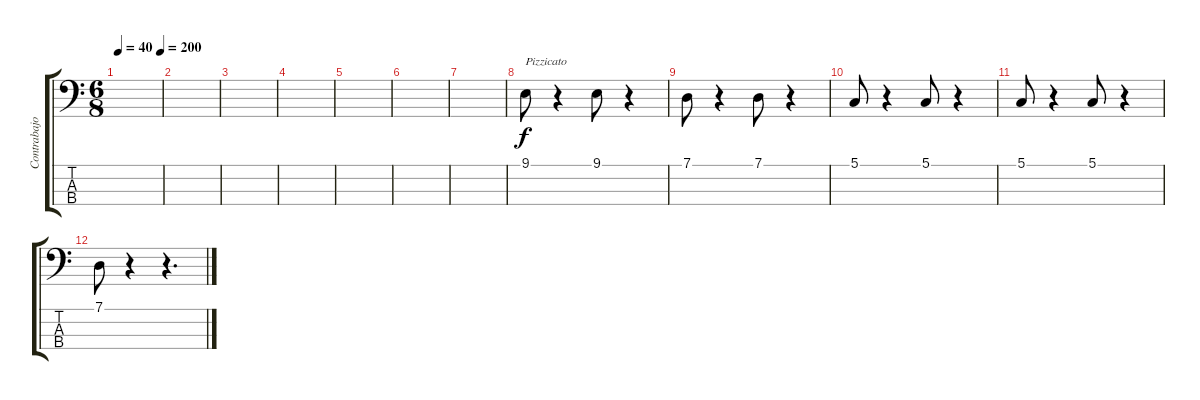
\track ("Contrabajo" "Contrabajo") {instrument contrabass}
\staff {score tabs}
\tuning (G1 D1 A0 E0) {hide}
\ts (6 8)
\tempo 40
\tempo (200 0.9791666666666666)
\tempo 40
\clef f4
\ks c
|
|
|
|
|
|
|
9.1.8{txt "Pizzicato" instrument pizzicatostrings} r.4 9.1.8 r.4 |
7.1.8 r.4 7.1.8 r.4 |
5.1.8 r.4 5.1.8 r.4 |
5.1.8 r.4 5.1.8 r.4 |
7.1.8 r.4 r.4{d}
